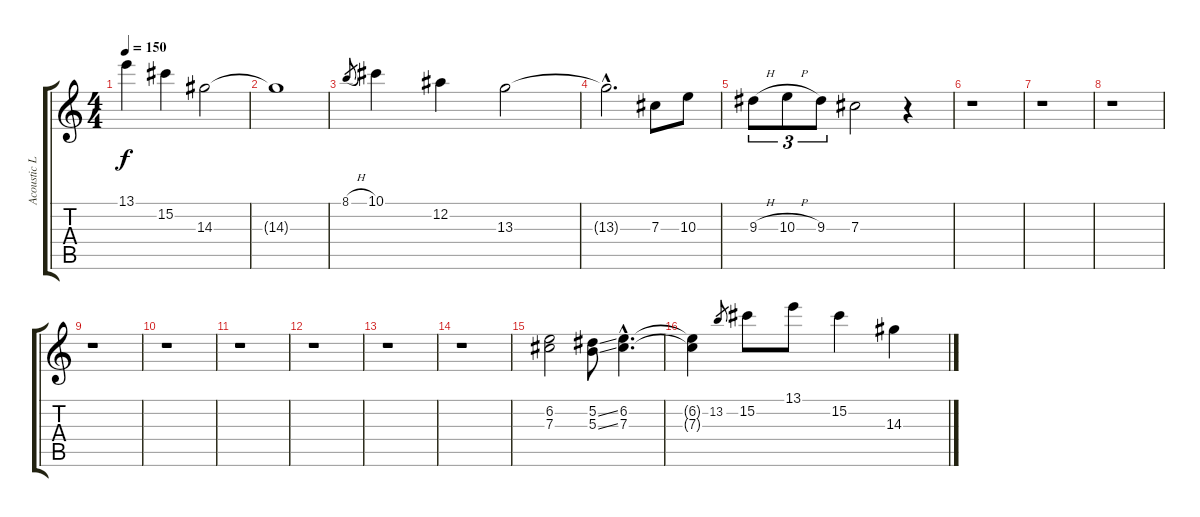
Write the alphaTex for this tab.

\track ("Acoustic Lead" "Acoustic L") {instrument electricguitarjazz}
\staff {score tabs}
\tuning (Eb4 Bb3 Gb3 Db3 Ab2 Eb2) {hide}
\ts (4 4)
\tempo 150
\clef g2
\ks c
13.1.4{dy f volume 13} 15.2.4 14.3.2 |
14.3{t}.1 |
8.1{h}.8{gr} 10.1.4 12.2.4 13.3.2 |
13.3{hac t}.2{d} 7.3.8 10.3.8 |
9.3{h}.8{tu (3 2)} 10.3{h}.8{tu (3 2)} 9.3.8{tu (3 2)} 7.3.2 r.4 |
r.1 |
r.1 |
r.1 |
r.1 |
r.1 |
r.1 |
r.1 |
r.1 |
r.1 |
(6.2 7.3).2{volume 11} (5.2{ss} 5.3{ss}).8 (6.2{hac} 7.3{hac}).4{d} |
(6.2{t} 7.3{t}).4 13.2.8{gr} 15.2.8 13.1.8 15.2.4 14.3.4
